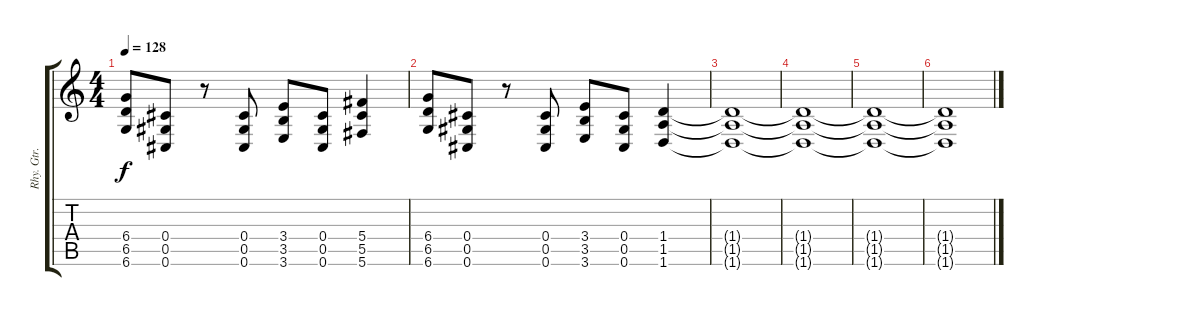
\track ("Rhy. Gtr. 1" "Rhy. Gtr. ") {instrument distortionguitar}
\staff {score tabs}
\tuning (Eb4 Bb3 Gb3 Db3 Ab2 Db2) {hide}
\ts (4 4)
\tempo 128
\clef g2
\ks c
(6.4 6.5 6.6).8{dy f} (0.4 0.5 0.6).8 r.8 (0.4 0.5 0.6).8 (3.4 3.5 3.6).8 (0.4 0.5 0.6).8 (5.4 5.5 5.6).4 |
(6.4 6.5 6.6).8 (0.4 0.5 0.6).8 r.8 (0.4 0.5 0.6).8 (3.4 3.5 3.6).8 (0.4 0.5 0.6).8 (1.4 1.5 1.6).4 |
(1.4{t} 1.5{t} 1.6{t}).1 |
(1.4{t} 1.5{t} 1.6{t}).1 |
(1.4{t} 1.5{t} 1.6{t}).1 |
(1.4{t} 1.5{t} 1.6{t}).1
